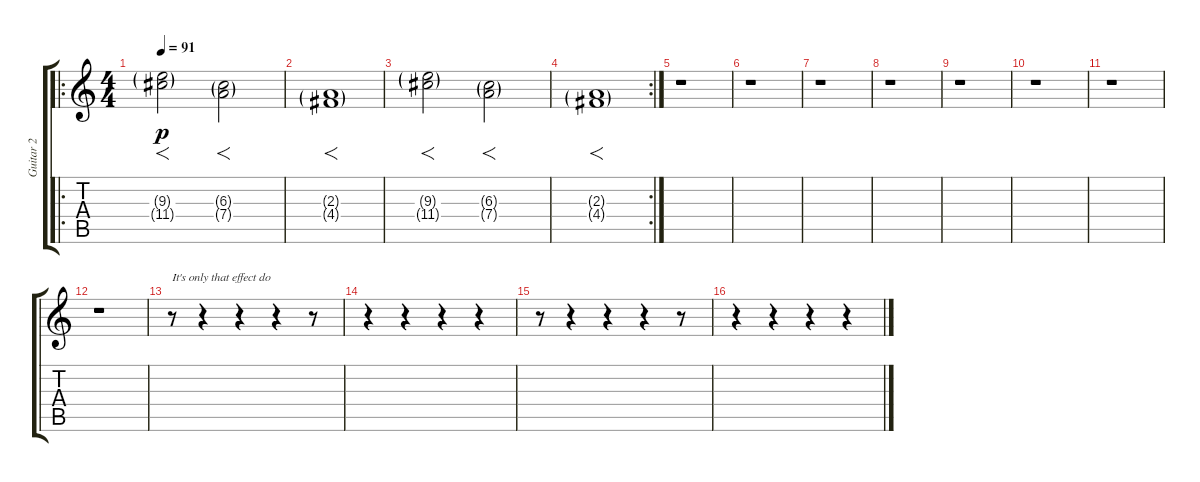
\track ("Guitar 2" "Guitar 2") {instrument electricguitarjazz}
\staff {score tabs}
\tuning (E4 B3 G3 D3 A2 E2) {hide}
\ro
\ts (4 4)
\tempo 91
\clef g2
\ks c
(9.3{g} 11.4{g}).2{f dy p volume 13 instrument overdrivenguitar} (6.3{g} 7.4{g}).2{f} |
(2.3{g} 4.4{g}).1{f} |
(9.3{g} 11.4{g}).2{f volume 13 instrument overdrivenguitar} (6.3{g} 7.4{g}).2{f} |
\rc 2
(2.3{g} 4.4{g}).1{f} |
r.1 |
r.1 |
r.1 |
r.1 |
r.1 |
r.1 |
r.1 |
r.1 |
r.8{txt "It's only that effect do" volume 9 instrument fx5brightness} r.4 r.4 r.4 r.8 |
r.4 r.4 r.4 r.4 |
r.8 r.4 r.4 r.4 r.8 |
r.4 r.4 r.4 r.4
